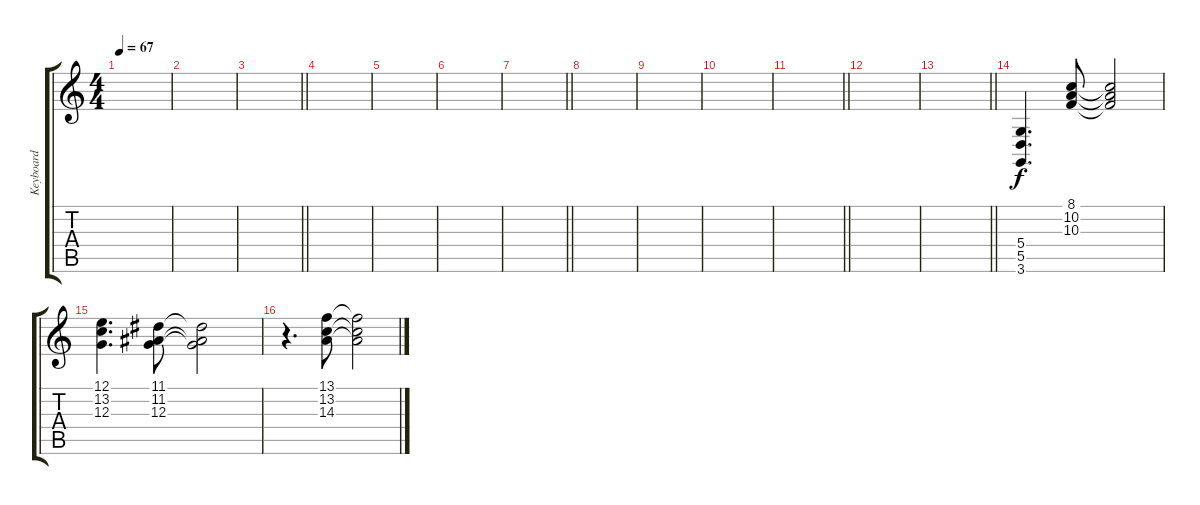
\track ("Keyboard" "Keyboard") {instrument electricgrandpiano}
\staff {score tabs}
\tuning (E4 B3 G3 D3 A2 E2) {hide}
\ts (4 4)
\tempo 67
\clef g2
\ks c
|
|
\barLineRight lightlight
|
|
|
|
\barLineRight lightlight
|
|
|
|
\barLineRight lightlight
|
|
\barLineRight lightlight
|
(5.4 5.5 3.6).4{d} (8.1 10.2 10.3).8 (8.1{t} 10.2{t} 10.3{t}).2 |
(12.1 13.2 12.3).4{d} (11.1 11.2 12.3).8 (11.1{t} 11.2{t} 12.3{t}).2 |
r.4{d} (13.1 13.2 14.3).8 (13.1{t} 13.2{t} 14.3{t}).2
